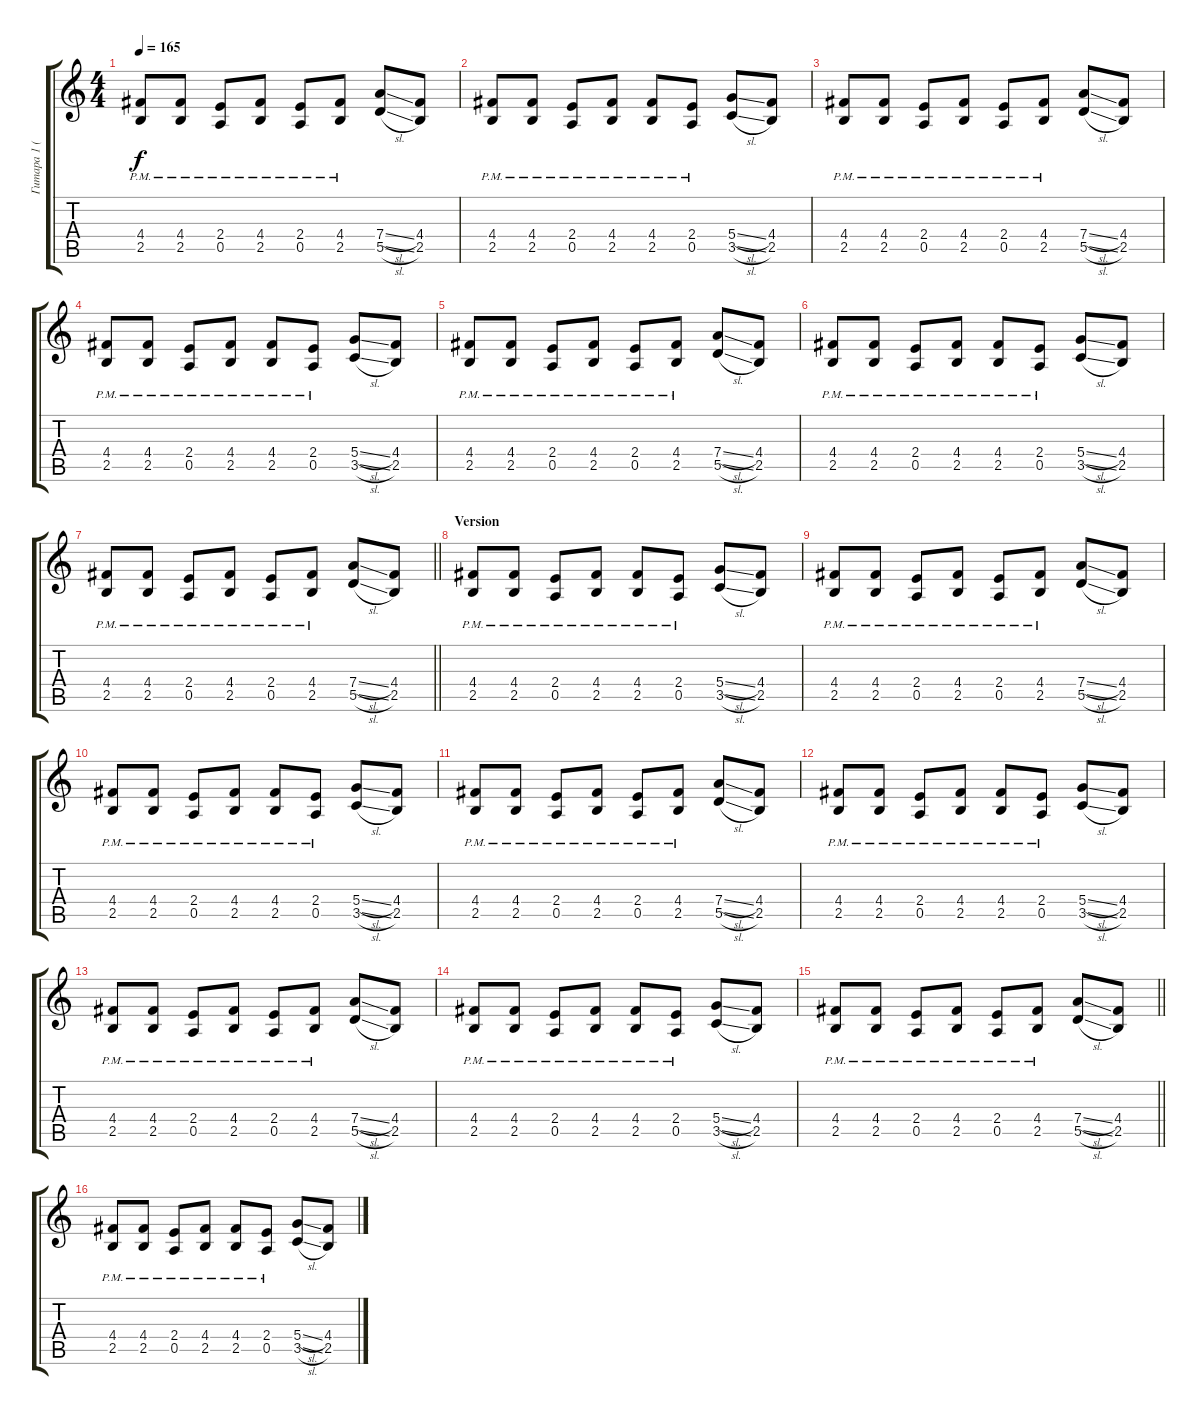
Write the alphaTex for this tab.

\track ("Гитара 1 (вариант)" "Гитара 1 (") {instrument distortionguitar}
\staff {score tabs}
\tuning (E4 B3 G3 D3 A2 E2) {hide}
\ts (4 4)
\tempo 165
\clef g2
\ks c
(4.4{pm} 2.5{pm}).8{dy f} (4.4{pm} 2.5{pm}).8 (2.4{pm} 0.5{pm}).8 (4.4{pm} 2.5{pm}).8 (2.4{pm} 0.5{pm}).8 (4.4{pm} 2.5{pm}).8 (7.4{sl} 5.5{sl}).8 (4.4 2.5).8 |
(4.4{pm} 2.5{pm}).8 (4.4{pm} 2.5{pm}).8 (2.4{pm} 0.5{pm}).8 (4.4{pm} 2.5{pm}).8 (4.4{pm} 2.5{pm}).8 (2.4{pm} 0.5{pm}).8 (5.4{sl} 3.5{sl}).8 (4.4 2.5).8 |
(4.4{pm} 2.5{pm}).8 (4.4{pm} 2.5{pm}).8 (2.4{pm} 0.5{pm}).8 (4.4{pm} 2.5{pm}).8 (2.4{pm} 0.5{pm}).8 (4.4{pm} 2.5{pm}).8 (7.4{sl} 5.5{sl}).8 (4.4 2.5).8 |
(4.4{pm} 2.5{pm}).8 (4.4{pm} 2.5{pm}).8 (2.4{pm} 0.5{pm}).8 (4.4{pm} 2.5{pm}).8 (4.4{pm} 2.5{pm}).8 (2.4{pm} 0.5{pm}).8 (5.4{sl} 3.5{sl}).8 (4.4 2.5).8 |
(4.4{pm} 2.5{pm}).8 (4.4{pm} 2.5{pm}).8 (2.4{pm} 0.5{pm}).8 (4.4{pm} 2.5{pm}).8 (2.4{pm} 0.5{pm}).8 (4.4{pm} 2.5{pm}).8 (7.4{sl} 5.5{sl}).8 (4.4 2.5).8 |
(4.4{pm} 2.5{pm}).8 (4.4{pm} 2.5{pm}).8 (2.4{pm} 0.5{pm}).8 (4.4{pm} 2.5{pm}).8 (4.4{pm} 2.5{pm}).8 (2.4{pm} 0.5{pm}).8 (5.4{sl} 3.5{sl}).8 (4.4 2.5).8 |
\barLineRight lightlight
(4.4{pm} 2.5{pm}).8 (4.4{pm} 2.5{pm}).8 (2.4{pm} 0.5{pm}).8 (4.4{pm} 2.5{pm}).8 (2.4{pm} 0.5{pm}).8 (4.4{pm} 2.5{pm}).8 (7.4{sl} 5.5{sl}).8 (4.4 2.5).8 |
\section ("" "Version")
(4.4{pm} 2.5{pm}).8 (4.4{pm} 2.5{pm}).8 (2.4{pm} 0.5{pm}).8 (4.4{pm} 2.5{pm}).8 (4.4{pm} 2.5{pm}).8 (2.4{pm} 0.5{pm}).8 (5.4{sl} 3.5{sl}).8 (4.4 2.5).8 |
(4.4{pm} 2.5{pm}).8 (4.4{pm} 2.5{pm}).8 (2.4{pm} 0.5{pm}).8 (4.4{pm} 2.5{pm}).8 (2.4{pm} 0.5{pm}).8 (4.4{pm} 2.5{pm}).8 (7.4{sl} 5.5{sl}).8 (4.4 2.5).8 |
(4.4{pm} 2.5{pm}).8 (4.4{pm} 2.5{pm}).8 (2.4{pm} 0.5{pm}).8 (4.4{pm} 2.5{pm}).8 (4.4{pm} 2.5{pm}).8 (2.4{pm} 0.5{pm}).8 (5.4{sl} 3.5{sl}).8 (4.4 2.5).8 |
(4.4{pm} 2.5{pm}).8 (4.4{pm} 2.5{pm}).8 (2.4{pm} 0.5{pm}).8 (4.4{pm} 2.5{pm}).8 (2.4{pm} 0.5{pm}).8 (4.4{pm} 2.5{pm}).8 (7.4{sl} 5.5{sl}).8 (4.4 2.5).8 |
(4.4{pm} 2.5{pm}).8 (4.4{pm} 2.5{pm}).8 (2.4{pm} 0.5{pm}).8 (4.4{pm} 2.5{pm}).8 (4.4{pm} 2.5{pm}).8 (2.4{pm} 0.5{pm}).8 (5.4{sl} 3.5{sl}).8 (4.4 2.5).8 |
(4.4{pm} 2.5{pm}).8 (4.4{pm} 2.5{pm}).8 (2.4{pm} 0.5{pm}).8 (4.4{pm} 2.5{pm}).8 (2.4{pm} 0.5{pm}).8 (4.4{pm} 2.5{pm}).8 (7.4{sl} 5.5{sl}).8 (4.4 2.5).8 |
(4.4{pm} 2.5{pm}).8 (4.4{pm} 2.5{pm}).8 (2.4{pm} 0.5{pm}).8 (4.4{pm} 2.5{pm}).8 (4.4{pm} 2.5{pm}).8 (2.4{pm} 0.5{pm}).8 (5.4{sl} 3.5{sl}).8 (4.4 2.5).8 |
\barLineRight lightlight
(4.4{pm} 2.5{pm}).8 (4.4{pm} 2.5{pm}).8 (2.4{pm} 0.5{pm}).8 (4.4{pm} 2.5{pm}).8 (2.4{pm} 0.5{pm}).8 (4.4{pm} 2.5{pm}).8 (7.4{sl} 5.5{sl}).8 (4.4 2.5).8 |
(4.4{pm} 2.5{pm}).8 (4.4{pm} 2.5{pm}).8 (2.4{pm} 0.5{pm}).8 (4.4{pm} 2.5{pm}).8 (4.4{pm} 2.5{pm}).8 (2.4{pm} 0.5{pm}).8 (5.4{sl} 3.5{sl}).8 (4.4 2.5).8
